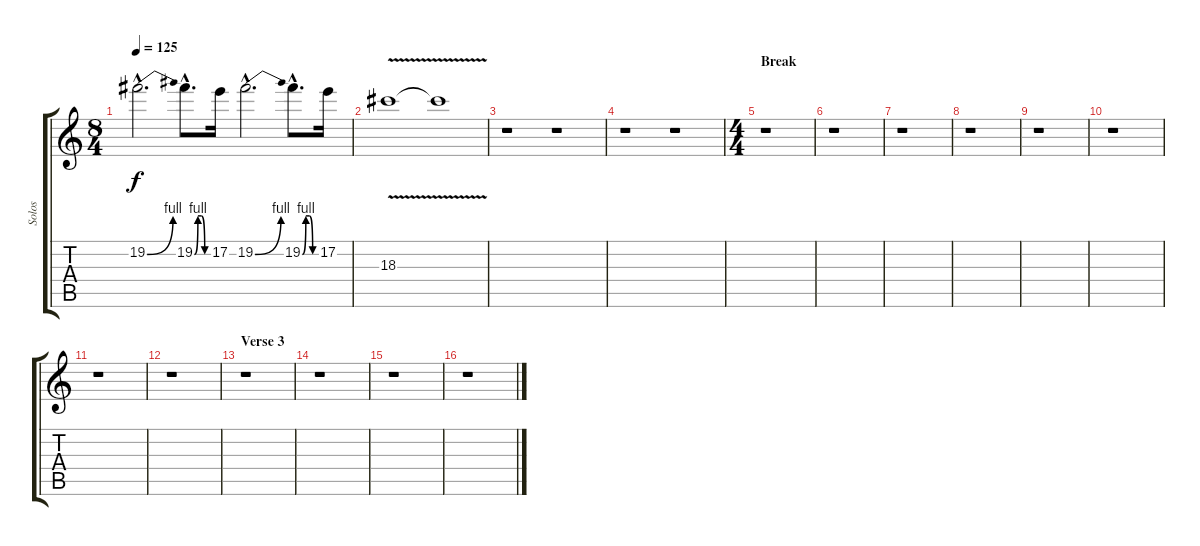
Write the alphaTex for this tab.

\track ("Solos" "Solos") {instrument overdrivenguitar}
\staff {score tabs}
\tuning (E4 B3 G3 D3 A2 E2) {hide}
\ts (8 4)
\tempo 125
\clef g2
\ks c
19.2{be (bend 0 0 60 4) hac}.2{d dy f} 19.2{be (custom 0 0 15 4 30 4 45 0 60 0) hac}.8{d} 17.2.16 19.2{be (bend 0 0 60 4) hac}.2{d} 19.2{be (custom 0 0 15 4 30 4 45 0 60 0) hac}.8{d} 17.2.16 |
18.3{v}.1 18.3{t}.1 |
r.1 r.1 |
r.1 r.1 |
\ts (4 4)
\section ("" "Break")
r.1 |
r.1 |
r.1 |
r.1 |
r.1 |
r.1 |
r.1 |
r.1 |
\section ("" "Verse 3")
r.1 |
r.1 |
r.1 |
r.1
